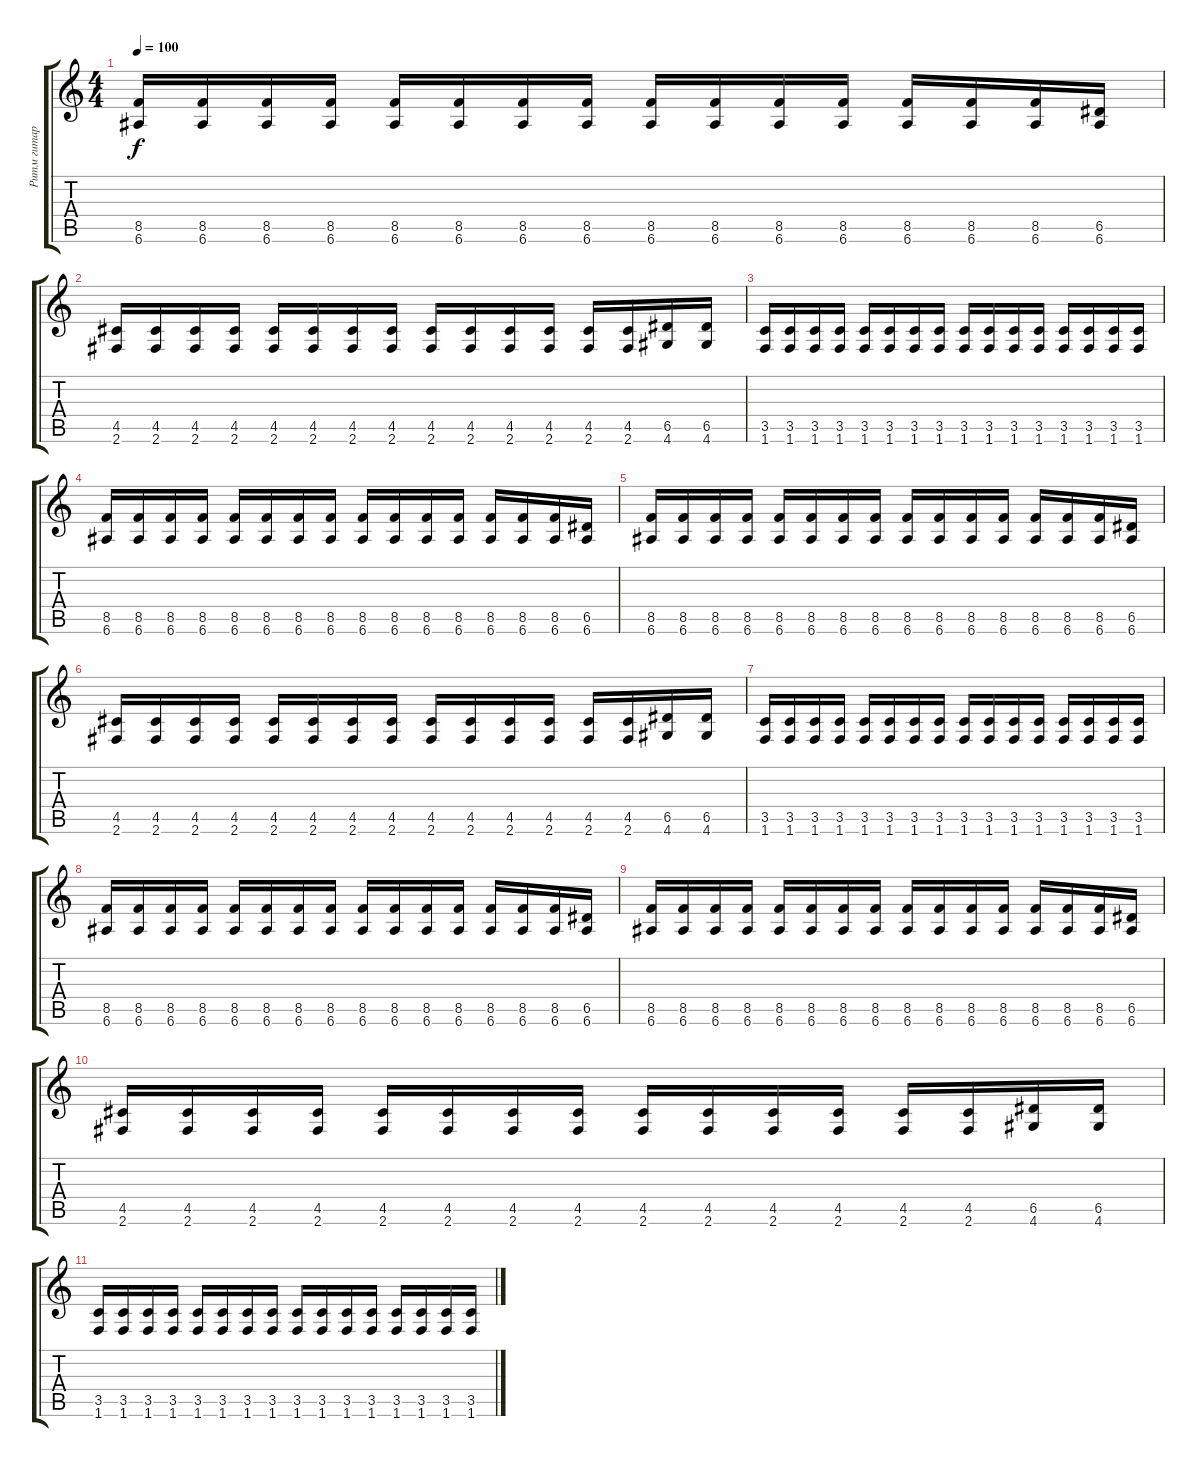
\track ("Ритм гитара2" "Ритм гитар") {instrument overdrivenguitar}
\staff {score tabs}
\tuning (E4 B3 G3 D3 A2 E2) {hide}
\ts (4 4)
\tempo 100
\clef g2
\ks c
(8.5 6.6).16{dy f} (8.5 6.6).16 (8.5 6.6).16 (8.5 6.6).16 (8.5 6.6).16 (8.5 6.6).16 (8.5 6.6).16 (8.5 6.6).16 (8.5 6.6).16 (8.5 6.6).16 (8.5 6.6).16 (8.5 6.6).16 (8.5 6.6).16 (8.5 6.6).16 (8.5 6.6).16 (6.5 6.6).16 |
(4.5 2.6).16 (4.5 2.6).16 (4.5 2.6).16 (4.5 2.6).16 (4.5 2.6).16 (4.5 2.6).16 (4.5 2.6).16 (4.5 2.6).16 (4.5 2.6).16 (4.5 2.6).16 (4.5 2.6).16 (4.5 2.6).16 (4.5 2.6).16 (4.5 2.6).16 (6.5 4.6).16 (6.5 4.6).16 |
(3.5 1.6).16 (3.5 1.6).16 (3.5 1.6).16 (3.5 1.6).16 (3.5 1.6).16 (3.5 1.6).16 (3.5 1.6).16 (3.5 1.6).16 (3.5 1.6).16 (3.5 1.6).16 (3.5 1.6).16 (3.5 1.6).16 (3.5 1.6).16 (3.5 1.6).16 (3.5 1.6).16 (3.5 1.6).16 |
(8.5 6.6).16 (8.5 6.6).16 (8.5 6.6).16 (8.5 6.6).16 (8.5 6.6).16 (8.5 6.6).16 (8.5 6.6).16 (8.5 6.6).16 (8.5 6.6).16 (8.5 6.6).16 (8.5 6.6).16 (8.5 6.6).16 (8.5 6.6).16 (8.5 6.6).16 (8.5 6.6).16 (6.5 6.6).16 |
(8.5 6.6).16 (8.5 6.6).16 (8.5 6.6).16 (8.5 6.6).16 (8.5 6.6).16 (8.5 6.6).16 (8.5 6.6).16 (8.5 6.6).16 (8.5 6.6).16 (8.5 6.6).16 (8.5 6.6).16 (8.5 6.6).16 (8.5 6.6).16 (8.5 6.6).16 (8.5 6.6).16 (6.5 6.6).16 |
(4.5 2.6).16 (4.5 2.6).16 (4.5 2.6).16 (4.5 2.6).16 (4.5 2.6).16 (4.5 2.6).16 (4.5 2.6).16 (4.5 2.6).16 (4.5 2.6).16 (4.5 2.6).16 (4.5 2.6).16 (4.5 2.6).16 (4.5 2.6).16 (4.5 2.6).16 (6.5 4.6).16 (6.5 4.6).16 |
(3.5 1.6).16 (3.5 1.6).16 (3.5 1.6).16 (3.5 1.6).16 (3.5 1.6).16 (3.5 1.6).16 (3.5 1.6).16 (3.5 1.6).16 (3.5 1.6).16 (3.5 1.6).16 (3.5 1.6).16 (3.5 1.6).16 (3.5 1.6).16 (3.5 1.6).16 (3.5 1.6).16 (3.5 1.6).16 |
(8.5 6.6).16 (8.5 6.6).16 (8.5 6.6).16 (8.5 6.6).16 (8.5 6.6).16 (8.5 6.6).16 (8.5 6.6).16 (8.5 6.6).16 (8.5 6.6).16 (8.5 6.6).16 (8.5 6.6).16 (8.5 6.6).16 (8.5 6.6).16 (8.5 6.6).16 (8.5 6.6).16 (6.5 6.6).16 |
(8.5 6.6).16 (8.5 6.6).16 (8.5 6.6).16 (8.5 6.6).16 (8.5 6.6).16 (8.5 6.6).16 (8.5 6.6).16 (8.5 6.6).16 (8.5 6.6).16 (8.5 6.6).16 (8.5 6.6).16 (8.5 6.6).16 (8.5 6.6).16 (8.5 6.6).16 (8.5 6.6).16 (6.5 6.6).16 |
(4.5 2.6).16 (4.5 2.6).16 (4.5 2.6).16 (4.5 2.6).16 (4.5 2.6).16 (4.5 2.6).16 (4.5 2.6).16 (4.5 2.6).16 (4.5 2.6).16 (4.5 2.6).16 (4.5 2.6).16 (4.5 2.6).16 (4.5 2.6).16 (4.5 2.6).16 (6.5 4.6).16 (6.5 4.6).16 |
(3.5 1.6).16 (3.5 1.6).16 (3.5 1.6).16 (3.5 1.6).16 (3.5 1.6).16 (3.5 1.6).16 (3.5 1.6).16 (3.5 1.6).16 (3.5 1.6).16 (3.5 1.6).16 (3.5 1.6).16 (3.5 1.6).16 (3.5 1.6).16 (3.5 1.6).16 (3.5 1.6).16 (3.5 1.6).16
